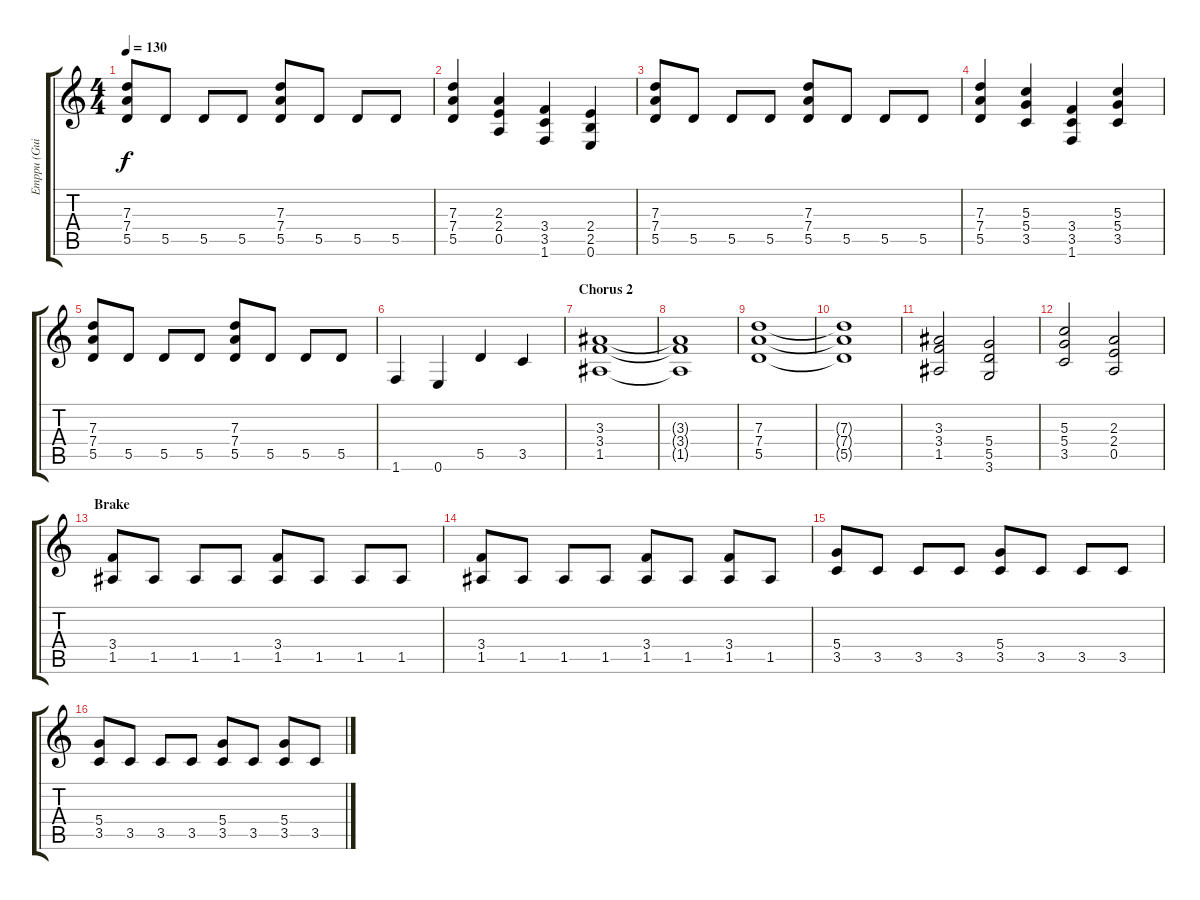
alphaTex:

\track ("Emppu (Guitar)" "Emppu (Gui") {instrument distortionguitar}
\staff {score tabs}
\tuning (E4 B3 G3 D3 A2 E2) {hide}
\ts (4 4)
\tempo 130
\clef g2
\ks c
(7.3 7.4 5.5).8{dy f} 5.5.8 5.5.8 5.5.8 (7.3 7.4 5.5).8 5.5.8 5.5.8 5.5.8 |
(7.3 7.4 5.5).4 (2.3 2.4 0.5).4 (3.4 3.5 1.6).4 (2.4 2.5 0.6).4 |
(7.3 7.4 5.5).8 5.5.8 5.5.8 5.5.8 (7.3 7.4 5.5).8 5.5.8 5.5.8 5.5.8 |
(7.3 7.4 5.5).4 (5.3 5.4 3.5).4 (3.4 3.5 1.6).4 (5.3 5.4 3.5).4 |
(7.3 7.4 5.5).8 5.5.8 5.5.8 5.5.8 (7.3 7.4 5.5).8 5.5.8 5.5.8 5.5.8 |
1.6.4 0.6.4 5.5.4 3.5.4 |
\section ("" "Chorus 2")
(3.3 3.4 1.5).1 |
(3.3{t} 3.4{t} 1.5{t}).1 |
(7.3 7.4 5.5).1 |
(7.3{t} 7.4{t} 5.5{t}).1 |
(3.3 3.4 1.5).2 (5.4 5.5 3.6).2 |
(5.3 5.4 3.5).2 (2.3 2.4 0.5).2 |
\section ("" "Brake")
(3.4 1.5).8 1.5.8 1.5.8 1.5.8 (3.4 1.5).8 1.5.8 1.5.8 1.5.8 |
(3.4 1.5).8 1.5.8 1.5.8 1.5.8 (3.4 1.5).8 1.5.8 (3.4 1.5).8 1.5.8 |
(5.4 3.5).8 3.5.8 3.5.8 3.5.8 (5.4 3.5).8 3.5.8 3.5.8 3.5.8 |
(5.4 3.5).8 3.5.8 3.5.8 3.5.8 (5.4 3.5).8 3.5.8 (5.4 3.5).8 3.5.8
